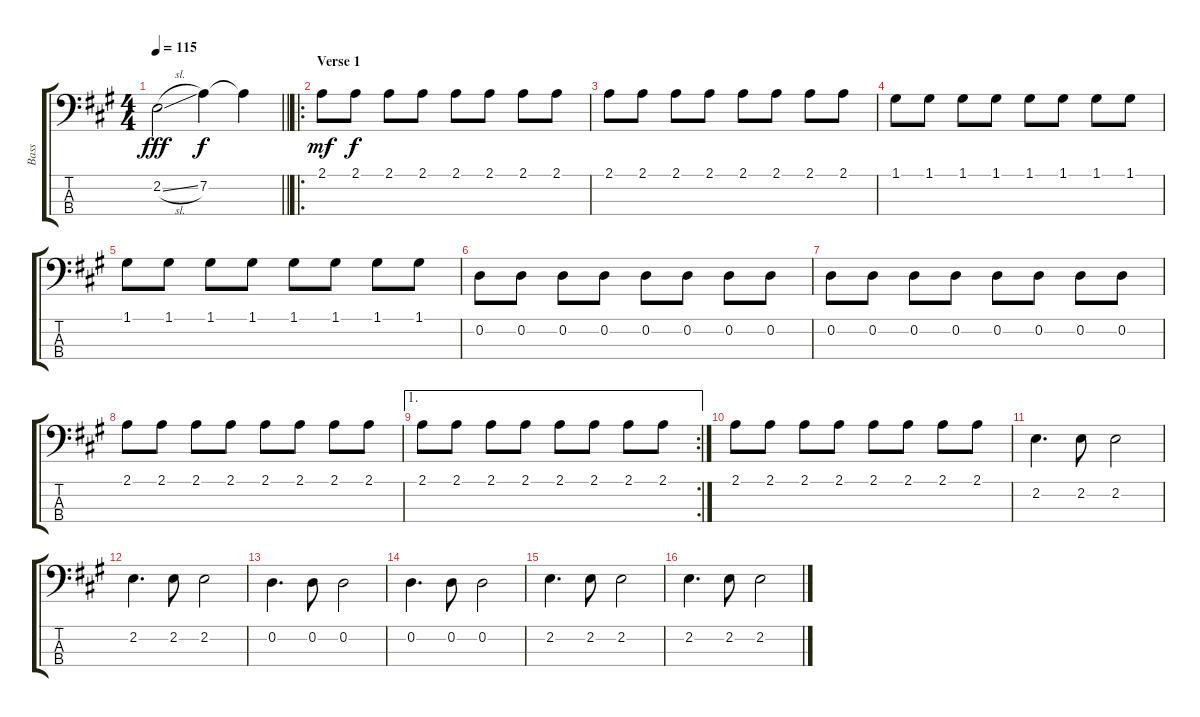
\track ("Bass" "Bass") {instrument electricbassfinger}
\staff {score tabs}
\tuning (G2 D2 A1 E1) {hide}
\ts (4 4)
\tempo 115
\clef f4
\barLineRight lightlight
\ks a
2.2{sl}.2{dy fff instrument electricbassfinger} 7.2.4{dy f} 7.2{t}.4 |
\ro
\section ("" "Verse 1")
2.1.8{dy mf} 2.1.8{dy f} 2.1.8 2.1.8 2.1.8 2.1.8 2.1.8 2.1.8 |
2.1.8 2.1.8 2.1.8 2.1.8 2.1.8 2.1.8 2.1.8 2.1.8 |
1.1.8 1.1.8 1.1.8 1.1.8 1.1.8 1.1.8 1.1.8 1.1.8 |
1.1.8 1.1.8 1.1.8 1.1.8 1.1.8 1.1.8 1.1.8 1.1.8 |
0.2.8 0.2.8 0.2.8 0.2.8 0.2.8 0.2.8 0.2.8 0.2.8 |
0.2.8 0.2.8 0.2.8 0.2.8 0.2.8 0.2.8 0.2.8 0.2.8 |
2.1.8 2.1.8 2.1.8 2.1.8 2.1.8 2.1.8 2.1.8 2.1.8 |
\ae 1
\rc 2
2.1.8 2.1.8 2.1.8 2.1.8 2.1.8 2.1.8 2.1.8 2.1.8 |
2.1.8 2.1.8 2.1.8 2.1.8 2.1.8 2.1.8 2.1.8 2.1.8 |
2.2.4{d} 2.2.8 2.2.2 |
2.2.4{d} 2.2.8 2.2.2 |
0.2.4{d} 0.2.8 0.2.2 |
0.2.4{d} 0.2.8 0.2.2 |
2.2.4{d} 2.2.8 2.2.2 |
2.2.4{d} 2.2.8 2.2.2
